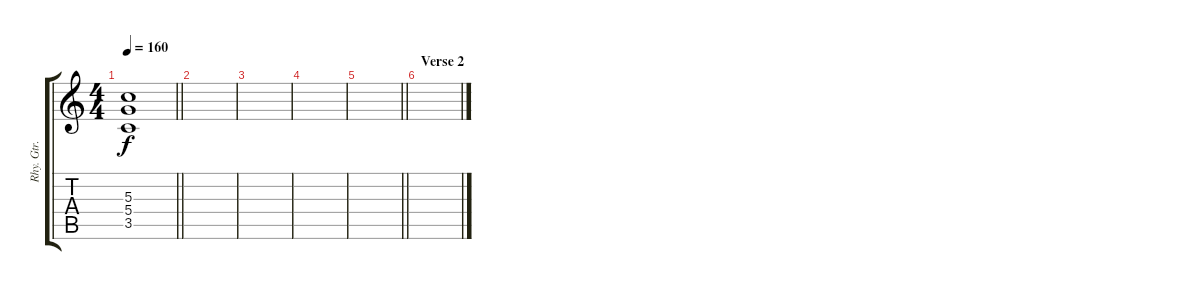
\track ("Rhy. Gtr. 4" "Rhy. Gtr. ") {instrument electricguitarclean}
\staff {score tabs}
\tuning (E4 B3 G3 D3 A2 E2) {hide}
\ts (4 4)
\tempo 160
\clef g2
\barLineRight lightlight
\ks c
(5.3{t} 5.4{t} 3.5{t}).1{dy f} |
\section ("" "")
|
|
|
\barLineRight lightlight
|
\section ("" "Verse 2")
